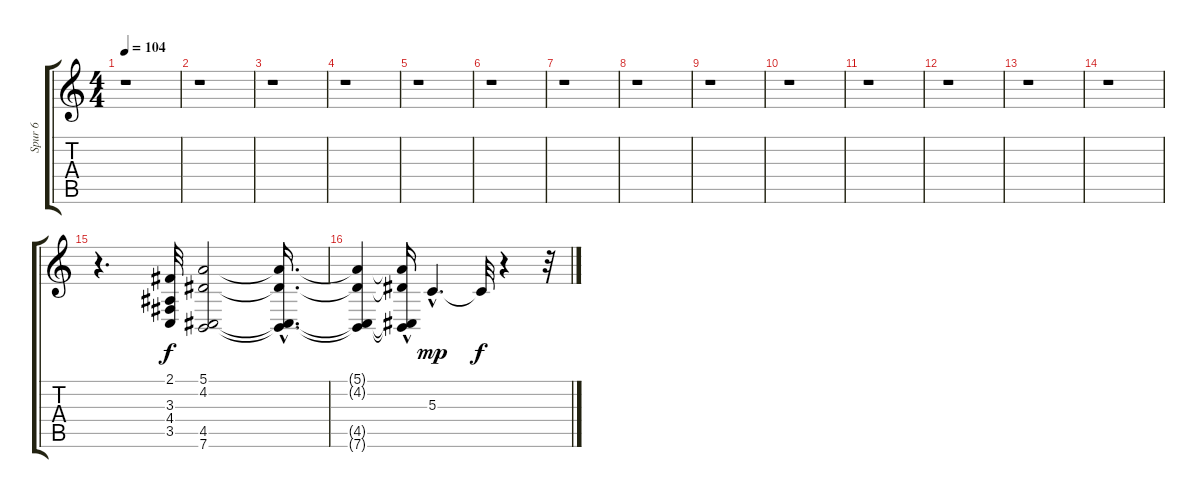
\track ("Spur 6" "Spur 6") {instrument applause}
\staff {score tabs}
\tuning (E4 B3 G3 D3 A2 E2) {hide}
\ts (4 4)
\tempo 104
\clef g2
\ks c
r.1{dy f} |
r.1 |
r.1 |
r.1 |
r.1 |
r.1 |
r.1 |
r.1 |
r.1 |
r.1 |
r.1 |
r.1 |
r.1 |
r.1 |
r.4{d} (2.1 3.3 4.4 3.5).32 (5.1 4.2 4.5 7.6).2 (5.1{hac t} 4.2{hac t} 4.5{hac t} 7.6{hac t}).16{d} |
(5.1{t} 4.2{t} 4.5{t} 7.6{t}).4 (5.1{hac t} 4.2{t} 4.5{t} 7.6{t}).16 5.3{hac}.4{d dy mp} 5.3{t}.32{dy f} r.4 r.32
